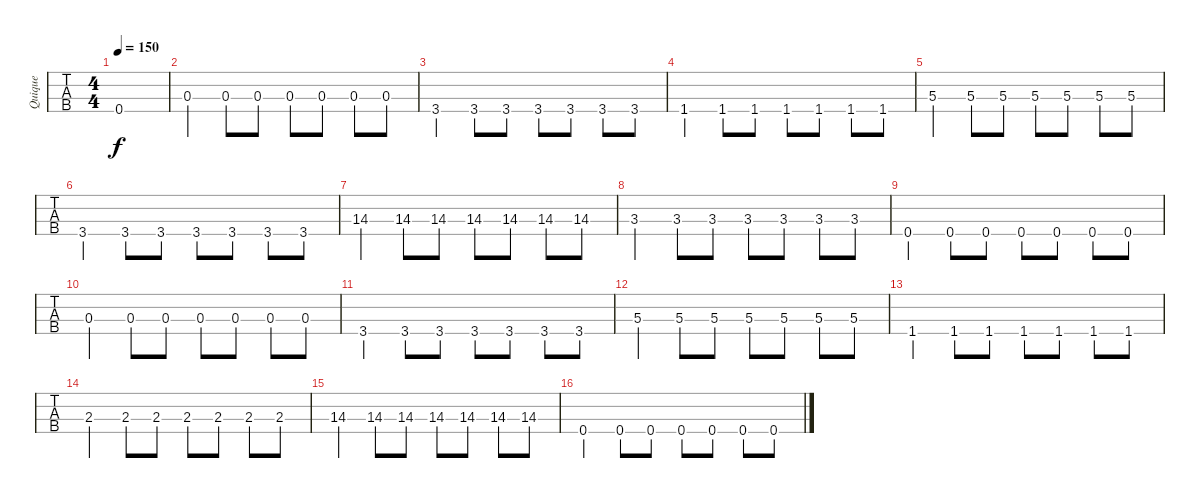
\track ("Quique" "Quique") {instrument electricbasspick}
\staff {tabs}
\tuning (G2 D2 A1 E1) {hide}
\ts (4 4)
\tempo 150
\clef f4
\ks c
0.4.1{dy f} |
0.3.4 0.3.8 0.3.8 0.3.8 0.3.8 0.3.8 0.3.8 |
3.4.4 3.4.8 3.4.8 3.4.8 3.4.8 3.4.8 3.4.8 |
1.4.4 1.4.8 1.4.8 1.4.8 1.4.8 1.4.8 1.4.8 |
5.3.4 5.3.8 5.3.8 5.3.8 5.3.8 5.3.8 5.3.8 |
3.4.4 3.4.8 3.4.8 3.4.8 3.4.8 3.4.8 3.4.8 |
14.3.4 14.3.8 14.3.8 14.3.8 14.3.8 14.3.8 14.3.8 |
3.3.4 3.3.8 3.3.8 3.3.8 3.3.8 3.3.8 3.3.8 |
0.4.4 0.4.8 0.4.8 0.4.8 0.4.8 0.4.8 0.4.8 |
0.3.4 0.3.8 0.3.8 0.3.8 0.3.8 0.3.8 0.3.8 |
3.4.4 3.4.8 3.4.8 3.4.8 3.4.8 3.4.8 3.4.8 |
5.3.4 5.3.8 5.3.8 5.3.8 5.3.8 5.3.8 5.3.8 |
1.4.4 1.4.8 1.4.8 1.4.8 1.4.8 1.4.8 1.4.8 |
2.3.4 2.3.8 2.3.8 2.3.8 2.3.8 2.3.8 2.3.8 |
14.3.4 14.3.8 14.3.8 14.3.8 14.3.8 14.3.8 14.3.8 |
0.4.4 0.4.8 0.4.8 0.4.8 0.4.8 0.4.8 0.4.8
